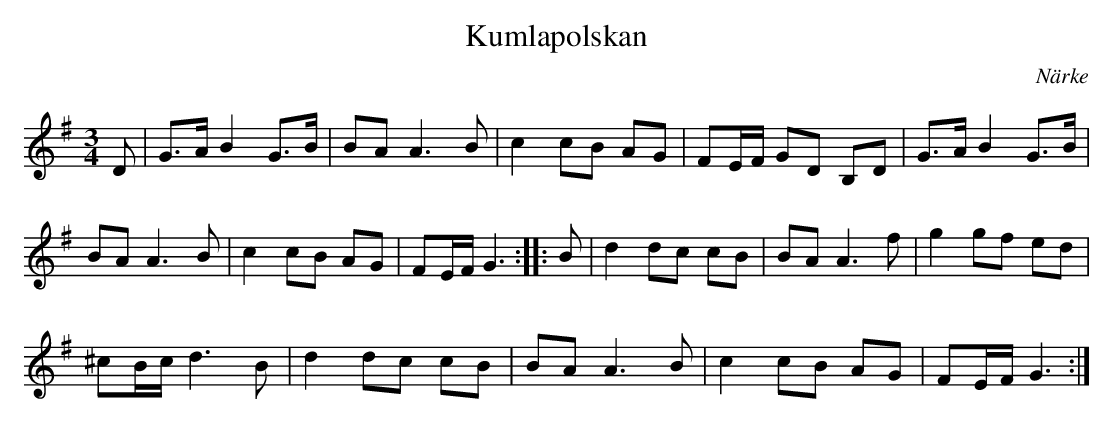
X:1
T: Kumlapolskan
O: Närke
M: 3/4
L: 1/8
K: G
D | G>A B2 G>B | BA A3 B | c2 cB AG | FE/F/ GD B,D | G>A B2 G>B |
BA A3 B | c2 cB AG | FE/F/ G3 :: B | d2 dc cB | BA A3 f | g2 gf ed |
^cB/c/ d3 B | d2 dc cB | BA A3 B | c2 cB AG | FE/F/ G3 :|]
